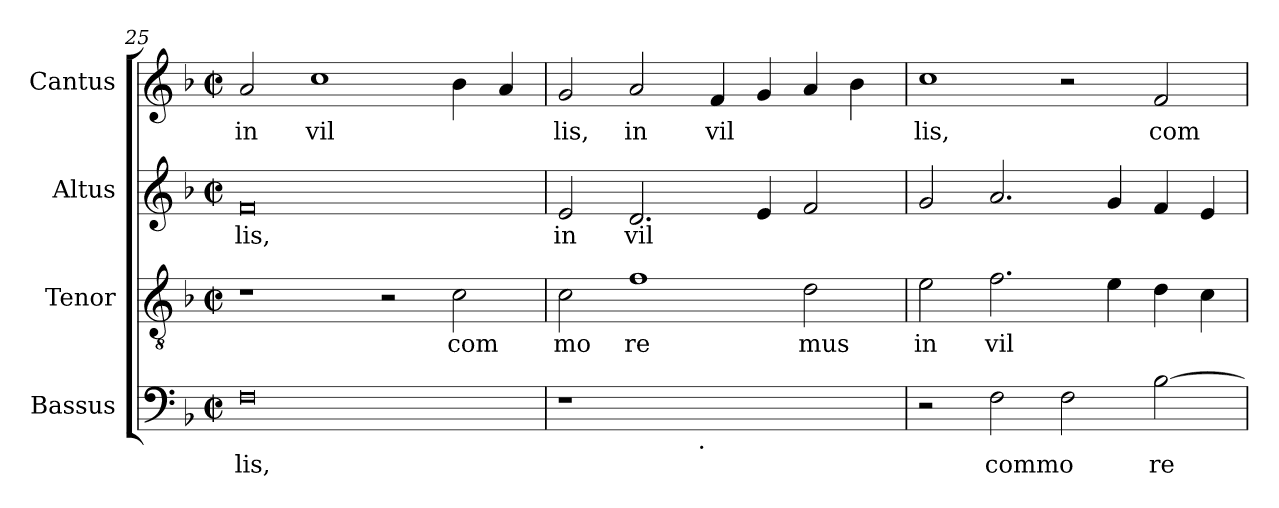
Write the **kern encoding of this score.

**kern	**text	**kern	**text	**kern	**text	**kern	**text
*part4	*part4	*part3	*part3	*part2	*part2	*part1	*part1
*staff4	*staff4	*staff3	*staff3	*staff2	*staff2	*staff1	*staff1
*I"Bassus	*	*I"Tenor	*	*I"Altus	*	*I"Cantus	*
*clefF4	*	*clefGv2	*	*clefG2	*	*clefG2	*
*k[b-]	*	*k[b-]	*	*k[b-]	*	*k[b-]	*
*F:	*	*F:	*	*F:	*	*F:	*
*M2/2	*	*M2/2	*	*M2/2	*	*M2/2	*
*met(c|)	*	*met(c|)	*	*met(c|)	*	*met(c|)	*
=25	=25	=25	=25	=25	=25	=25	=25
!	!LO:LY:b:cj	!	!	!	!LO:LY:b:cj	!	!LO:LY:b:cj
0F	lis,	1r	.	0f	lis,	2a/	in
!	!	!	!	!	!	!	!LO:LY:b:cj
.	.	.	.	.	.	1cc	vil
.	.	2r	.	.	.	.	.
!	!	!	!LO:LY:b:cj	!	!	!	!LO:LY:b:cj
.	.	2c\	com	.	.	4b-\	.
!	!	!	!	!	!	!	!LO:LY:b:cj
.	.	.	.	.	.	4a/	.
=26	=26	=26	=26	=26	=26	=26	=26
!	!	!	!LO:LY:b:cj	!	!LO:LY:b:cj	!	!LO:LY:b:cj
*^	*	*	*	*	*	*	*
1r	2ryy	.	2c\	mo	2e/	in	2g/	lis,
!	!	!	!	!LO:LY:b:cj	!	!LO:LY:b:cj	!	!LO:LY:b:cj
.	4...ryy	.	1f	re	2.d/	vil	2a/	in
!	!LO:TX:b:t=.	!	!	!	!	!	!	!
.	1ryy	.	.	.	.	.	.	.
!	!	!	!	!	!	!	!	!LO:LY:b:cj
1ryy	.	.	.	.	.	.	4f/	vil
!	!	!	!	!	!	!LO:LY:b:cj	!	!LO:LY:b:cj
.	.	.	.	.	4e/	.	4g/	.
!	!	!	!	!LO:LY:b:cj	!	!LO:LY:b:cj	!	!LO:LY:b:cj
.	.	.	2d\	mus	2f/	.	4a/	.
!	!	!	!	!	!	!	!	!LO:LY:b:cj
.	.	.	.	.	.	.	4b-\	.
.	32ryy	.	.	.	.	.	.	.
!!LO:LB:g=z
=27	=27	=27	=27	=27	=27	=27	=27	=27
!	!	!	!	!LO:LY:b:cj	!	!LO:LY:b:cj	!	!LO:LY:b:cj
*v	*v	*	*	*	*	*	*	*
2r	.	2e\	in	2g/	.	1cc	lis,
!	!LO:LY:b:cj	!	!LO:LY:b:cj	!	!LO:LY:b:cj	!	!
2F\	commo	2.f\	vil	2.a/	.	.	.
!	!LO:LY:b:cj	!	!	!	!	!	!
2F\	.	.	.	.	.	2r	.
!	!	!	!LO:LY:b:cj	!	!LO:LY:b:cj	!	!
.	.	4e\	.	4g/	.	.	.
!	!LO:LY:b:cj	!	!LO:LY:b:cj	!	!LO:LY:b:cj	!	!LO:LY:b:cj
[>2B-\	re	4d\	.	4f/	.	2f/	com
!	!	!	!LO:LY:b:cj	!	!LO:LY:b:cj	!	!
.	.	4c\	.	4e/	.	.	.
=	=	=	=	=	=	=	=
*-	*-	*-	*-	*-	*-	*-	*-
